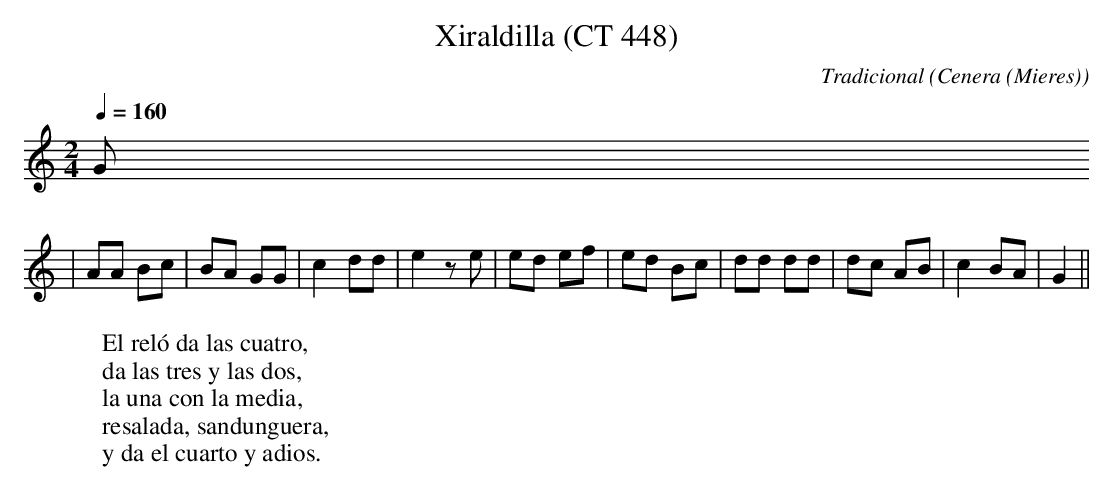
X:1
T:Xiraldilla (CT 448)
C:Tradicional
O:Cenera (Mieres)
M:2/4
L:1/8
Q:1/4=160
K:C
G
|AA Bc|BA GG|c2 dd|e2 ze|ed ef|ed Bc|dd dd|dc AB|c2 BA|G2 ||
W:El reló da las cuatro,
W:da las tres y las dos,
W:la una con la media,
W:resalada, sandunguera,
W:y da el cuarto y adios.
W:
